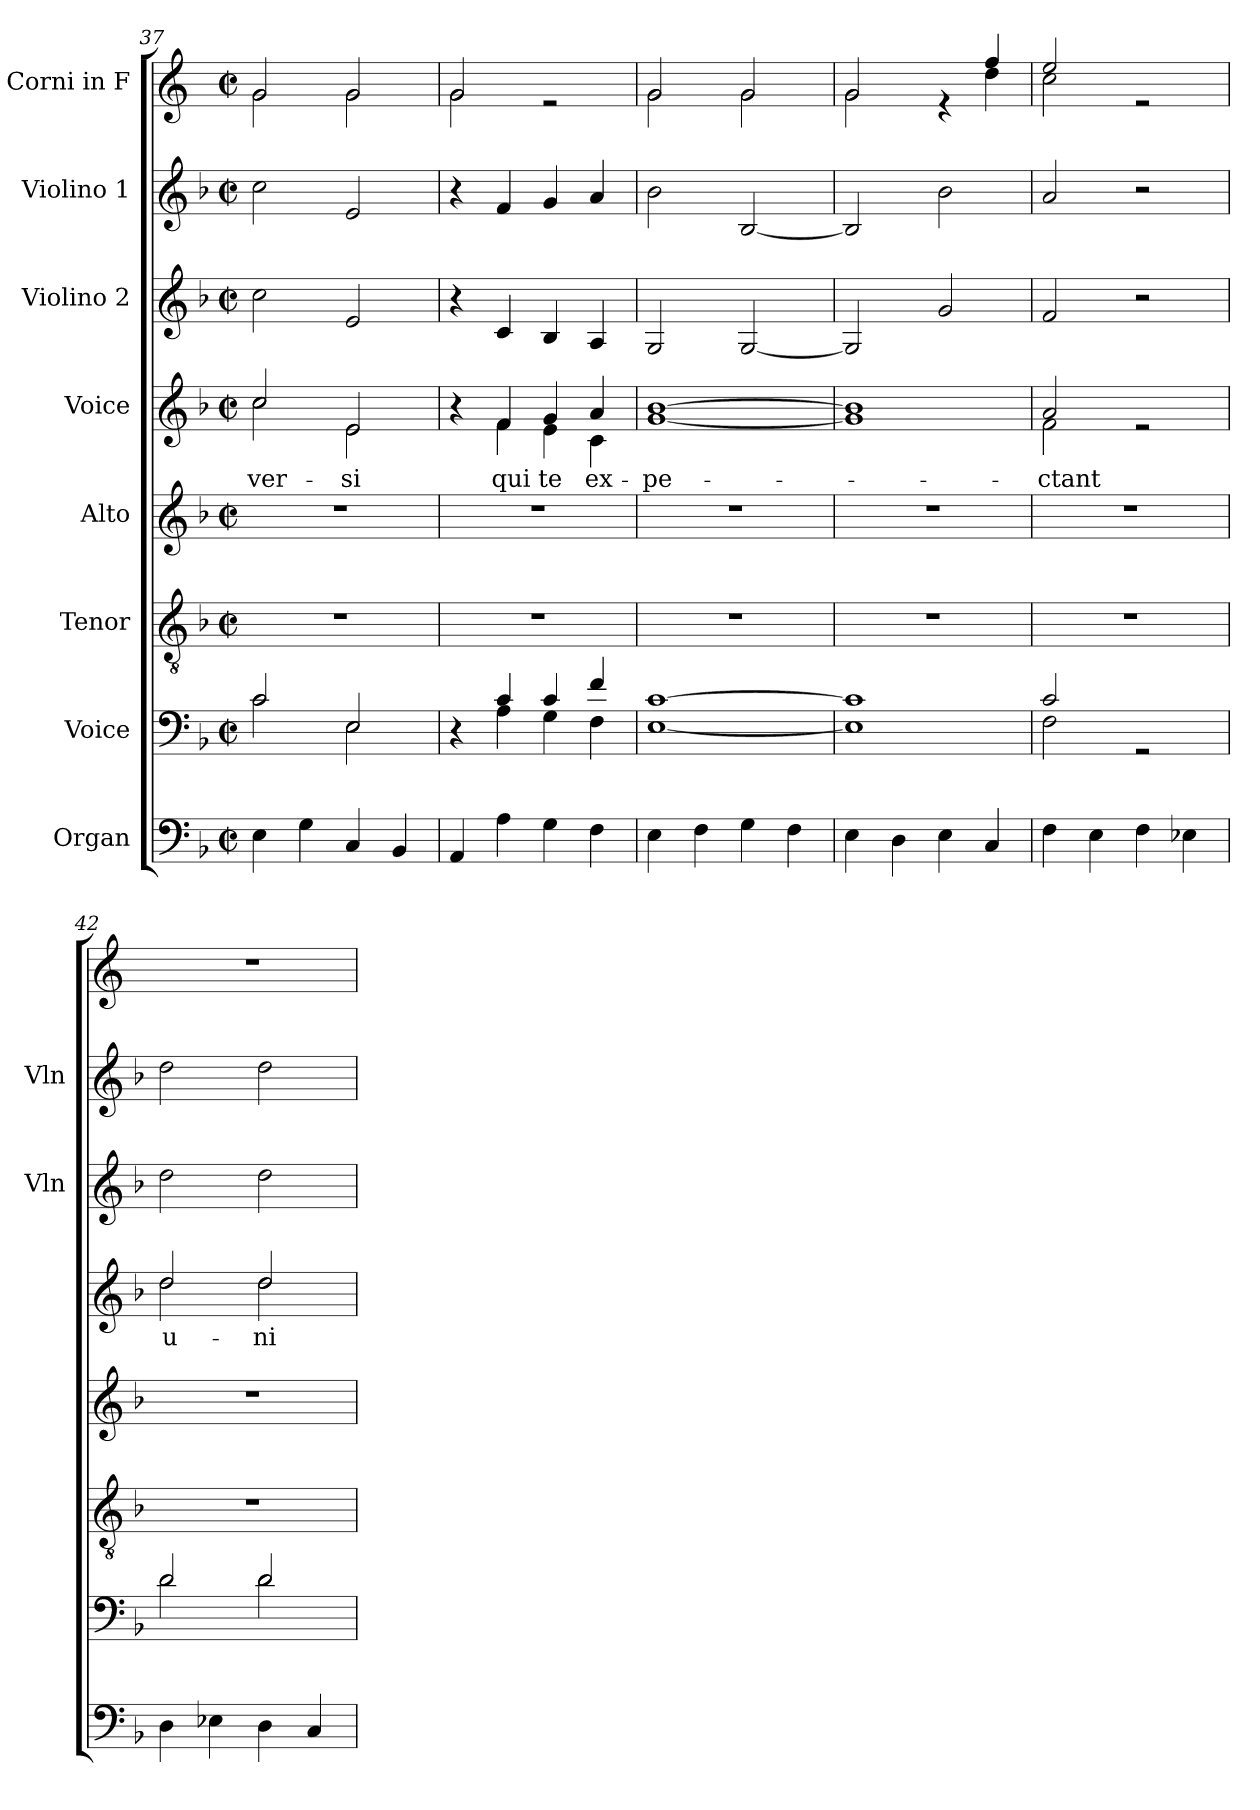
**kern	**kern	**kern	**kern	**kern	**text	**kern	**kern	**kern
*part8	*part7	*part6	*part5	*part4	*part4	*part3	*part2	*part1
*staff8	*staff7	*staff6	*staff5	*staff4	*staff4	*staff3	*staff2	*staff1
*I"Organ	*I"Voice	*I"Tenor	*I"Alto	*I"Voice	*	*I"Violino 2	*I"Violino 1	*I"Corni in F
*	*	*	*	*	*	*I'Vln	*I'Vln	*
*clefF4	*clefF4	*clefGv2	*clefG2	*clefG2	*	*clefG2	*clefG2	*clefG2
*	*	*	*	*	*	*	*	*ITrd4c7
*k[b-]	*k[b-]	*k[b-]	*k[b-]	*k[b-]	*	*k[b-]	*k[b-]	*k[b-]
*M2/2	*M2/2	*M2/2	*M2/2	*M2/2	*	*M2/2	*M2/2	*M2/2
*met(c|)	*met(c|)	*met(c|)	*met(c|)	*met(c|)	*	*met(c|)	*met(c|)	*met(c|)
=37	=37	=37	=37	=37	=37	=37	=37	=37
*	*^	*	*	*	*	*	*	*
!	!	!	!	!	!	!LO:LY:b	!	!	!
*	*	*	*	*	*^	*	*	*	*^
4E\	2c/	2c\	1r	1r	2cc/	2cc\	-ver-	2cc\	2cc\	2c/	2c\
4G\	.	.	.	.	.	.	.	.	.	.	.
!	!	!	!	!	!	!	!LO:LY:b	!	!	!	!
4C/	2E/	2E\	.	.	2e/	2e\	-si	2e/	2e/	2c/	2c\
4BB-/	.	.	.	.	.	.	.	.	.	.	.
=38	=38	=38	=38	=38	=38	=38	=38	=38	=38	=38	=38
4AA/	4r	4ryy	1r	1r	4r	4ryy	.	4r	4r	2c/	2c\
!	!	!	!	!	!	!	!LO:LY:b	!	!	!	!
4A\	4c/	4A\	.	.	4f/	4f\	qui	4c/	4f/	.	.
!	!	!	!	!	!	!	!LO:LY:b	!	!	!	!
4G\	4c/	4G\	.	.	4g/	4e\	te	4B-/	4g/	2re	2ryy
!	!	!	!	!	!	!	!LO:LY:b	!	!	!	!
4F\	4f/	4F\	.	.	4a/	4c\	ex-	4A/	4a/	.	.
=39	=39	=39	=39	=39	=39	=39	=39	=39	=39	=39	=39
!	!	!	!	!	!	!	!LO:LY:b	!	!	!	!
4E\	[1c	[1E	1r	1r	[1b-	[1g	-pe-	2G/	2b-\	2c/	2c\
4F\	.	.	.	.	.	.	.	.	.	.	.
4G\	.	.	.	.	.	.	.	[2G/	[2B-/	2c/	2c\
4F\	.	.	.	.	.	.	.	.	.	.	.
=40	=40	=40	=40	=40	=40	=40	=40	=40	=40	=40	=40
4E\	1c]	1E]	1r	1r	1b-]	1g]	.	2G/]	2B-/]	2c/	2c\
4D\	.	.	.	.	.	.	.	.	.	.	.
4E\	.	.	.	.	.	.	.	2g/	2b-\	4re	4ryy
4C/	.	.	.	.	.	.	.	.	.	4b-/	4g\
=41	=41	=41	=41	=41	=41	=41	=41	=41	=41	=41	=41
!	!	!	!	!	!	!	!LO:LY:b	!	!	!	!
4F\	2c/	2F\	1r	1r	2a/	2f\	-ctant	2f/	2a/	2a/	2f\
4E\	.	.	.	.	.	.	.	.	.	.	.
4F\	2rGG	2ryy	.	.	2re	2ryy	.	2r	2r	2re	2ryy
4E-X\	.	.	.	.	.	.	.	.	.	.	.
*	*	*	*	*	*	*	*	*	*	*v	*v
=42	=42	=42	=42	=42	=42	=42	=42	=42	=42	=42
!	!	!	!	!	!	!	!LO:LY:b	!	!	!
4D\	2d/	2d\	1r	1r	2dd/	2dd\	u-	2dd\	2dd\	1r
4E-X\	.	.	.	.	.	.	.	.	.	.
!	!	!	!	!	!	!	!LO:LY:b	!	!	!
4D\	2d/	2d\	.	.	2dd/	2dd\	-ni-	2dd\	2dd\	.
4C/	.	.	.	.	.	.	.	.	.	.
*	*v	*v	*	*	*v	*v	*	*	*	*
=	=	=	=	=	=	=	=	=
*-	*-	*-	*-	*-	*-	*-	*-	*-
